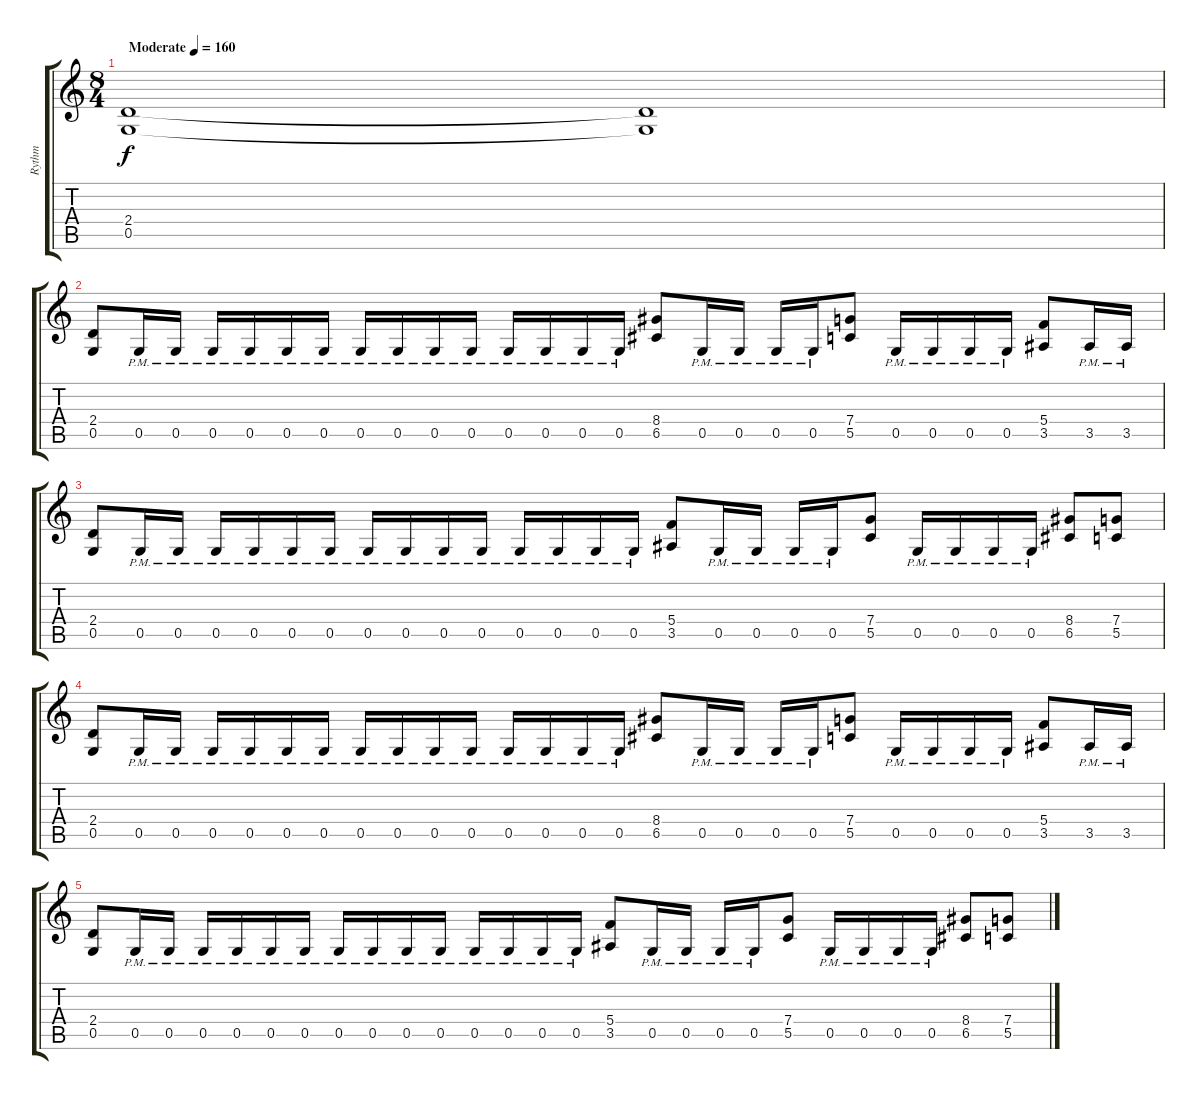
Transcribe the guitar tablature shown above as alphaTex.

\track ("Rythm " "Rythm ") {instrument distortionguitar}
\staff {score tabs}
\tuning (D4 A3 F3 C3 G2 D2) {hide}
\ts (8 4)
\tempo (160 "Moderate")
\clef g2
\ks c
(2.4 0.5).1{dy f instrument distortionguitar} (2.4{t} 0.5{t}).1 |
(2.4 0.5).8 0.5{pm}.16 0.5{pm}.16 0.5{pm}.16 0.5{pm}.16 0.5{pm}.16 0.5{pm}.16 0.5{pm}.16 0.5{pm}.16 0.5{pm}.16 0.5{pm}.16 0.5{pm}.16 0.5{pm}.16 0.5{pm}.16 0.5{pm}.16 (8.4 6.5).8 0.5{pm}.16 0.5{pm}.16 0.5{pm}.16 0.5{pm}.16 (7.4 5.5).8 0.5{pm}.16 0.5{pm}.16 0.5{pm}.16 0.5{pm}.16 (5.4 3.5).8 3.5{pm}.16 3.5{pm}.16 |
(2.4 0.5).8 0.5{pm}.16 0.5{pm}.16 0.5{pm}.16 0.5{pm}.16 0.5{pm}.16 0.5{pm}.16 0.5{pm}.16 0.5{pm}.16 0.5{pm}.16 0.5{pm}.16 0.5{pm}.16 0.5{pm}.16 0.5{pm}.16 0.5{pm}.16 (5.4 3.5).8 0.5{pm}.16 0.5{pm}.16 0.5{pm}.16 0.5{pm}.16 (7.4 5.5).8 0.5{pm}.16 0.5{pm}.16 0.5{pm}.16 0.5{pm}.16 (8.4 6.5).8 (7.4 5.5).8 |
(2.4 0.5).8 0.5{pm}.16 0.5{pm}.16 0.5{pm}.16 0.5{pm}.16 0.5{pm}.16 0.5{pm}.16 0.5{pm}.16 0.5{pm}.16 0.5{pm}.16 0.5{pm}.16 0.5{pm}.16 0.5{pm}.16 0.5{pm}.16 0.5{pm}.16 (8.4 6.5).8 0.5{pm}.16 0.5{pm}.16 0.5{pm}.16 0.5{pm}.16 (7.4 5.5).8 0.5{pm}.16 0.5{pm}.16 0.5{pm}.16 0.5{pm}.16 (5.4 3.5).8 3.5{pm}.16 3.5{pm}.16 |
(2.4 0.5).8 0.5{pm}.16 0.5{pm}.16 0.5{pm}.16 0.5{pm}.16 0.5{pm}.16 0.5{pm}.16 0.5{pm}.16 0.5{pm}.16 0.5{pm}.16 0.5{pm}.16 0.5{pm}.16 0.5{pm}.16 0.5{pm}.16 0.5{pm}.16 (5.4 3.5).8 0.5{pm}.16 0.5{pm}.16 0.5{pm}.16 0.5{pm}.16 (7.4 5.5).8 0.5{pm}.16 0.5{pm}.16 0.5{pm}.16 0.5{pm}.16 (8.4 6.5).8 (7.4 5.5).8
